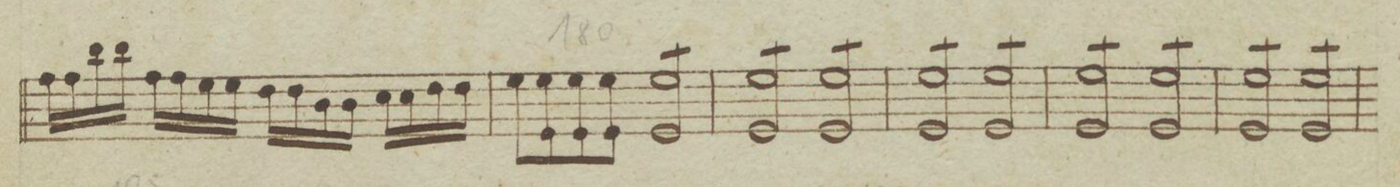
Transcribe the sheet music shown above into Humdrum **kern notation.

**kern	**dynam
*I"Violino Primo.	*
*clefG2	*
*k[b-e-a-]	*
*met(c)	*
*M4/4	*
16ff\LL	.
16ff\	.
16bb-\	.
16bb-\JJ	.
16ff\LL	.
16ff\	.
16ee-\	.
16ee-\JJ	.
16dd\LL	.
16dd\	.
16b-\	.
16b-\JJ	.
16cc\LL	.
16cc\	.
16dd\	.
16dd\JJ	.
=176	=176
8ee-\L	.
8e-\ 8ee-	.
8e-\ 8ee-	.
8e-\J 8ee-	.
*tremolo	*
8e-/L 8ee-	.
8e-/ 8ee-	.
8e-/ 8ee-	.
8e-/J 8ee-	.
=177	=177
8e-/L 8ee-	.
8e-/ 8ee-	.
8e-/ 8ee-	.
8e-/J 8ee-	.
8e-/L 8ee-	.
8e-/ 8ee-	.
8e-/ 8ee-	.
8e-/J 8ee-	.
=178	=178
8e-/L 8ee-	.
8e-/ 8ee-	.
8e-/ 8ee-	.
8e-/J 8ee-	.
8e-/L 8ee-	.
8e-/ 8ee-	.
8e-/ 8ee-	.
8e-/J 8ee-	.
=179	=179
8e-/L 8ee-	.
8e-/ 8ee-	.
8e-/ 8ee-	.
8e-/J 8ee-	.
8e-/L 8ee-	.
8e-/ 8ee-	.
8e-/ 8ee-	.
8e-/J 8ee-	.
=180	=180
8e-/L 8ee-	.
8e-/ 8ee-	.
8e-/ 8ee-	.
8e-/J 8ee-	.
8e-/L 8ee-	.
8e-/ 8ee-	.
8e-/ 8ee-	.
8e-/J 8ee-	.
=181	=181
*-	*-
